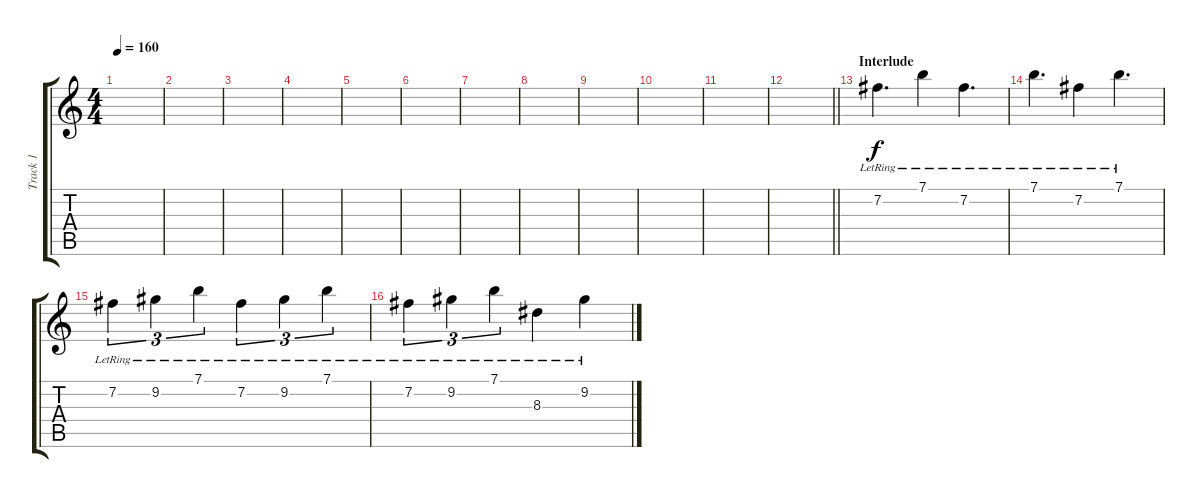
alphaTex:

\track ("Track 1" "Track 1") {instrument electricguitarclean}
\staff {score tabs}
\tuning (E4 B3 G3 D3 A2 E2) {hide}
\ts (4 4)
\tempo 160
\clef g2
\ks c
|
|
|
|
|
|
|
|
|
|
|
\barLineRight lightlight
|
\section ("" "Interlude")
7.2{lr}.4{d} 7.1{lr}.4 7.2{lr}.4{d} |
7.1{lr}.4{d} 7.2{lr}.4 7.1{lr}.4{d} |
7.2{lr}.4{tu (3 2)} 9.2{lr}.4{tu (3 2)} 7.1{lr}.4{tu (3 2)} 7.2{lr}.4{tu (3 2)} 9.2{lr}.4{tu (3 2)} 7.1{lr}.4{tu (3 2)} |
7.2{lr}.4{tu (3 2)} 9.2{lr}.4{tu (3 2)} 7.1{lr}.4{tu (3 2)} 8.3{lr}.4 9.2{lr}.4
